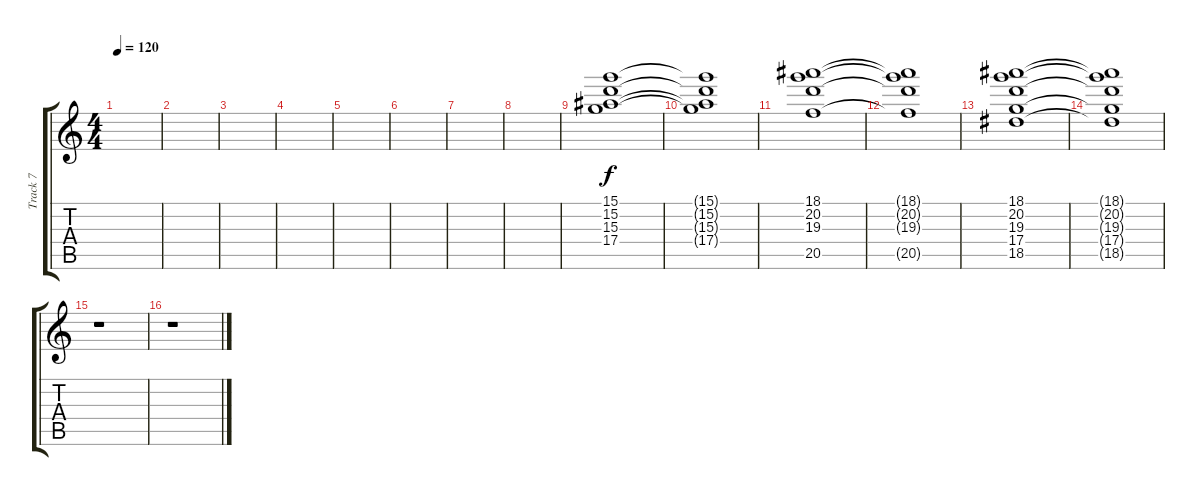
\track ("Track 7" "Track 7") {instrument acousticguitarsteel}
\staff {score tabs}
\tuning (E4 B3 G3 D3 A2 E2) {hide}
\ts (4 4)
\tempo 120
\clef g2
\ks c
|
|
|
|
|
|
|
|
(15.1 15.2 15.3 17.4).1 |
(15.1{t} 15.2{t} 15.3{t} 17.4{t}).1 |
(18.1 20.2 19.3 20.5).1 |
(18.1{t} 20.2{t} 19.3{t} 20.5{t}).1 |
(18.1 20.2 19.3 17.4 18.5).1 |
(18.1{t} 20.2{t} 19.3{t} 17.4{t} 18.5{t}).1 |
r.1 |
r.1
